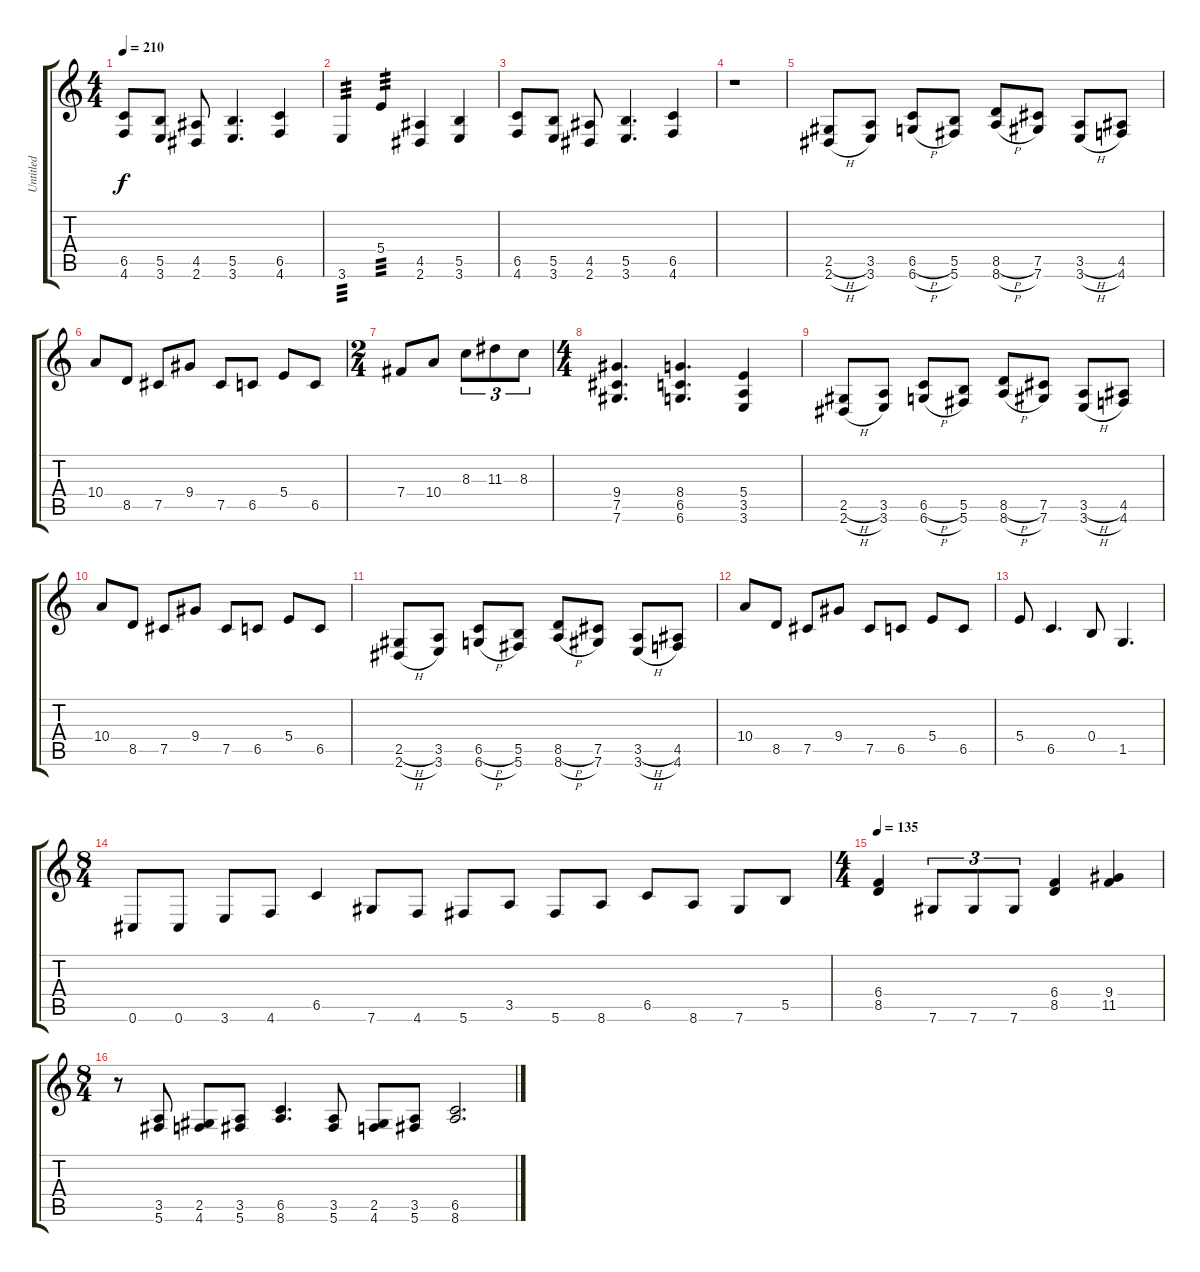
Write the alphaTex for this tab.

\track ("Untitled" "Untitled") {instrument overdrivenguitar}
\staff {score tabs}
\tuning (Db4 Ab3 E3 B2 Gb2 Db2) {hide}
\ts (4 4)
\tempo 210
\clef g2
\ks c
(6.5 4.6).8{dy f} (5.5 3.6).8 (4.5 2.6).8 (5.5 3.6).4{d} (6.5 4.6).4 |
3.6.4{tp 3} 5.4.4{tp 3} (4.5 2.6).4 (5.5 3.6).4 |
(6.5 4.6).8 (5.5 3.6).8 (4.5 2.6).8 (5.5 3.6).4{d} (6.5 4.6).4 |
r.1 |
(2.5{h} 2.6{h}).8 (3.5 3.6).8 (6.5{h} 6.6{h}).8 (5.5 5.6).8 (8.5{h} 8.6{h}).8 (7.5 7.6).8 (3.5{h} 3.6{h}).8 (4.5 4.6).8 |
10.4.8 8.5.8 7.5.8 9.4.8 7.5.8 6.5.8 5.4.8 6.5.8 |
\ts (2 4)
7.4.8 10.4.8 8.3.8{tu (3 2)} 11.3.8{tu (3 2)} 8.3.8{tu (3 2)} |
\ts (4 4)
(9.4 7.5 7.6).4{d} (8.4 6.5 6.6).4{d} (5.4 3.5 3.6).4 |
(2.5{h} 2.6{h}).8 (3.5 3.6).8 (6.5{h} 6.6{h}).8 (5.5 5.6).8 (8.5{h} 8.6{h}).8 (7.5 7.6).8 (3.5{h} 3.6{h}).8 (4.5 4.6).8 |
10.4.8 8.5.8 7.5.8 9.4.8 7.5.8 6.5.8 5.4.8 6.5.8 |
(2.5{h} 2.6{h}).8 (3.5 3.6).8 (6.5{h} 6.6{h}).8 (5.5 5.6).8 (8.5{h} 8.6{h}).8 (7.5 7.6).8 (3.5{h} 3.6{h}).8 (4.5 4.6).8 |
10.4.8 8.5.8 7.5.8 9.4.8 7.5.8 6.5.8 5.4.8 6.5.8 |
5.4.8 6.5.4{d} 0.4.8 1.5.4{d} |
\ts (8 4)
0.6.8 0.6.8 3.6.8 4.6.8 6.5.4 7.6.8 4.6.8 5.6.8 3.5.8 5.6.8 8.6.8 6.5.8 8.6.8 7.6.8 5.5.8 |
\ts (4 4)
\tempo 135
(6.4 8.5).4 7.6.8{tu (3 2)} 7.6.8{tu (3 2)} 7.6.8{tu (3 2)} (6.4 8.5).4 (9.4 11.5).4 |
\ts (8 4)
r.8 (3.5 5.6).8 (2.5 4.6).8 (3.5 5.6).8 (6.5 8.6).4{d} (3.5 5.6).8 (2.5 4.6).8 (3.5 5.6).8 (6.5 8.6).2{d}
